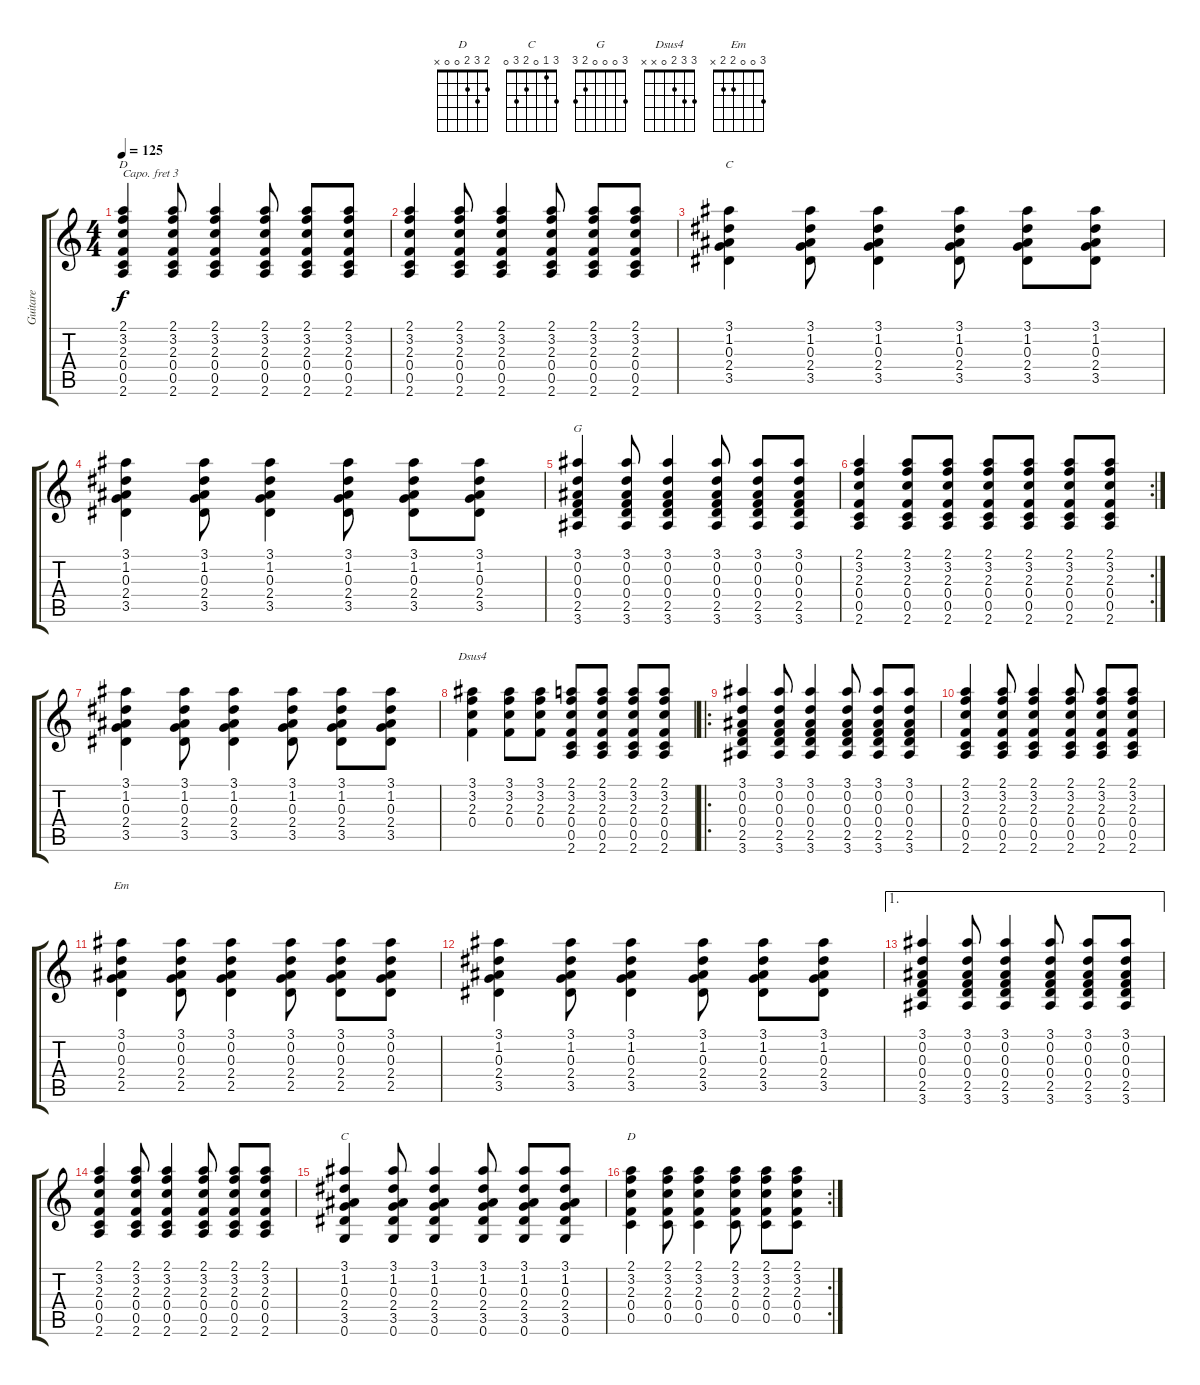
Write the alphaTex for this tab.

\track ("Guitare" "Guitare") {instrument acousticguitarnylon}
\staff {score tabs}
\capo 3
\tuning (E4 B3 G3 D3 A2 E2) {hide}
\chord ("D" 2 3 2 0 0 2)
\chord ("C" 3 1 0 2 3 x)
\chord ("G" 3 0 0 0 2 3)
\chord ("Dsus4" 3 3 2 0 x x)
\chord ("Em" 3 0 0 2 2 x)
\chord ("C" 3 1 0 2 3 0)
\chord ("D" 2 3 2 0 0 x)
\ts (4 4)
\tempo 125
\clef g2
\ks c
(2.1 3.2 2.3 0.4 0.5 2.6).4{ch "D" dy f} (2.1 3.2 2.3 0.4 0.5 2.6).8 (2.1 3.2 2.3 0.4 0.5 2.6).4 (2.1 3.2 2.3 0.4 0.5 2.6).8 (2.1 3.2 2.3 0.4 0.5 2.6).8 (2.1 3.2 2.3 0.4 0.5 2.6).8 |
(2.1 3.2 2.3 0.4 0.5 2.6).4 (2.1 3.2 2.3 0.4 0.5 2.6).8 (2.1 3.2 2.3 0.4 0.5 2.6).4 (2.1 3.2 2.3 0.4 0.5 2.6).8 (2.1 3.2 2.3 0.4 0.5 2.6).8 (2.1 3.2 2.3 0.4 0.5 2.6).8 |
(3.1 1.2 0.3 2.4 3.5).4{ch "C"} (3.1 1.2 0.3 2.4 3.5).8 (3.1 1.2 0.3 2.4 3.5).4 (3.1 1.2 0.3 2.4 3.5).8 (3.1 1.2 0.3 2.4 3.5).8 (3.1 1.2 0.3 2.4 3.5).8 |
(3.1 1.2 0.3 2.4 3.5).4 (3.1 1.2 0.3 2.4 3.5).8 (3.1 1.2 0.3 2.4 3.5).4 (3.1 1.2 0.3 2.4 3.5).8 (3.1 1.2 0.3 2.4 3.5).8 (3.1 1.2 0.3 2.4 3.5).8 |
(3.1 0.2 0.3 0.4 2.5 3.6).4{ch "G"} (3.1 0.2 0.3 0.4 2.5 3.6).8 (3.1 0.2 0.3 0.4 2.5 3.6).4 (3.1 0.2 0.3 0.4 2.5 3.6).8 (3.1 0.2 0.3 0.4 2.5 3.6).8 (3.1 0.2 0.3 0.4 2.5 3.6).8 |
\rc 2
(2.1 3.2 2.3 0.4 0.5 2.6).4 (2.1 3.2 2.3 0.4 0.5 2.6).8 (2.1 3.2 2.3 0.4 0.5 2.6).8 (2.1 3.2 2.3 0.4 0.5 2.6).8 (2.1 3.2 2.3 0.4 0.5 2.6).8 (2.1 3.2 2.3 0.4 0.5 2.6).8 (2.1 3.2 2.3 0.4 0.5 2.6).8 |
(3.1 1.2 0.3 2.4 3.5).4 (3.1 1.2 0.3 2.4 3.5).8 (3.1 1.2 0.3 2.4 3.5).4 (3.1 1.2 0.3 2.4 3.5).8 (3.1 1.2 0.3 2.4 3.5).8 (3.1 1.2 0.3 2.4 3.5).8 |
(3.1 3.2 2.3 0.4).4{ch "Dsus4"} (3.1 3.2 2.3 0.4).8 (3.1 3.2 2.3 0.4).8 (2.1 3.2 2.3 0.4 0.5 2.6).8 (2.1 3.2 2.3 0.4 0.5 2.6).8 (2.1 3.2 2.3 0.4 0.5 2.6).8 (2.1 3.2 2.3 0.4 0.5 2.6).8 |
\ro
(3.1 0.2 0.3 0.4 2.5 3.6).4 (3.1 0.2 0.3 0.4 2.5 3.6).8 (3.1 0.2 0.3 0.4 2.5 3.6).4 (3.1 0.2 0.3 0.4 2.5 3.6).8 (3.1 0.2 0.3 0.4 2.5 3.6).8 (3.1 0.2 0.3 0.4 2.5 3.6).8 |
(2.1 3.2 2.3 0.4 0.5 2.6).4 (2.1 3.2 2.3 0.4 0.5 2.6).8 (2.1 3.2 2.3 0.4 0.5 2.6).4 (2.1 3.2 2.3 0.4 0.5 2.6).8 (2.1 3.2 2.3 0.4 0.5 2.6).8 (2.1 3.2 2.3 0.4 0.5 2.6).8 |
(3.1 0.2 0.3 2.4 2.5).4{ch "Em"} (3.1 0.2 0.3 2.4 2.5).8 (3.1 0.2 0.3 2.4 2.5).4 (3.1 0.2 0.3 2.4 2.5).8 (3.1 0.2 0.3 2.4 2.5).8 (3.1 0.2 0.3 2.4 2.5).8 |
(3.1 1.2 0.3 2.4 3.5).4 (3.1 1.2 0.3 2.4 3.5).8 (3.1 1.2 0.3 2.4 3.5).4 (3.1 1.2 0.3 2.4 3.5).8 (3.1 1.2 0.3 2.4 3.5).8 (3.1 1.2 0.3 2.4 3.5).8 |
\ae 1
(3.1 0.2 0.3 0.4 2.5 3.6).4 (3.1 0.2 0.3 0.4 2.5 3.6).8 (3.1 0.2 0.3 0.4 2.5 3.6).4 (3.1 0.2 0.3 0.4 2.5 3.6).8 (3.1 0.2 0.3 0.4 2.5 3.6).8 (3.1 0.2 0.3 0.4 2.5 3.6).8 |
(2.1 3.2 2.3 0.4 0.5 2.6).4 (2.1 3.2 2.3 0.4 0.5 2.6).8 (2.1 3.2 2.3 0.4 0.5 2.6).4 (2.1 3.2 2.3 0.4 0.5 2.6).8 (2.1 3.2 2.3 0.4 0.5 2.6).8 (2.1 3.2 2.3 0.4 0.5 2.6).8 |
(3.1 1.2 0.3 2.4 3.5 0.6).4{ch "C"} (3.1 1.2 0.3 2.4 3.5 0.6).8 (3.1 1.2 0.3 2.4 3.5 0.6).4 (3.1 1.2 0.3 2.4 3.5 0.6).8 (3.1 1.2 0.3 2.4 3.5 0.6).8 (3.1 1.2 0.3 2.4 3.5 0.6).8 |
\rc 2
(2.1 3.2 2.3 0.4 0.5).4{ch "D"} (2.1 3.2 2.3 0.4 0.5).8 (2.1 3.2 2.3 0.4 0.5).4 (2.1 3.2 2.3 0.4 0.5).8 (2.1 3.2 2.3 0.4 0.5).8 (2.1 3.2 2.3 0.4 0.5).8
